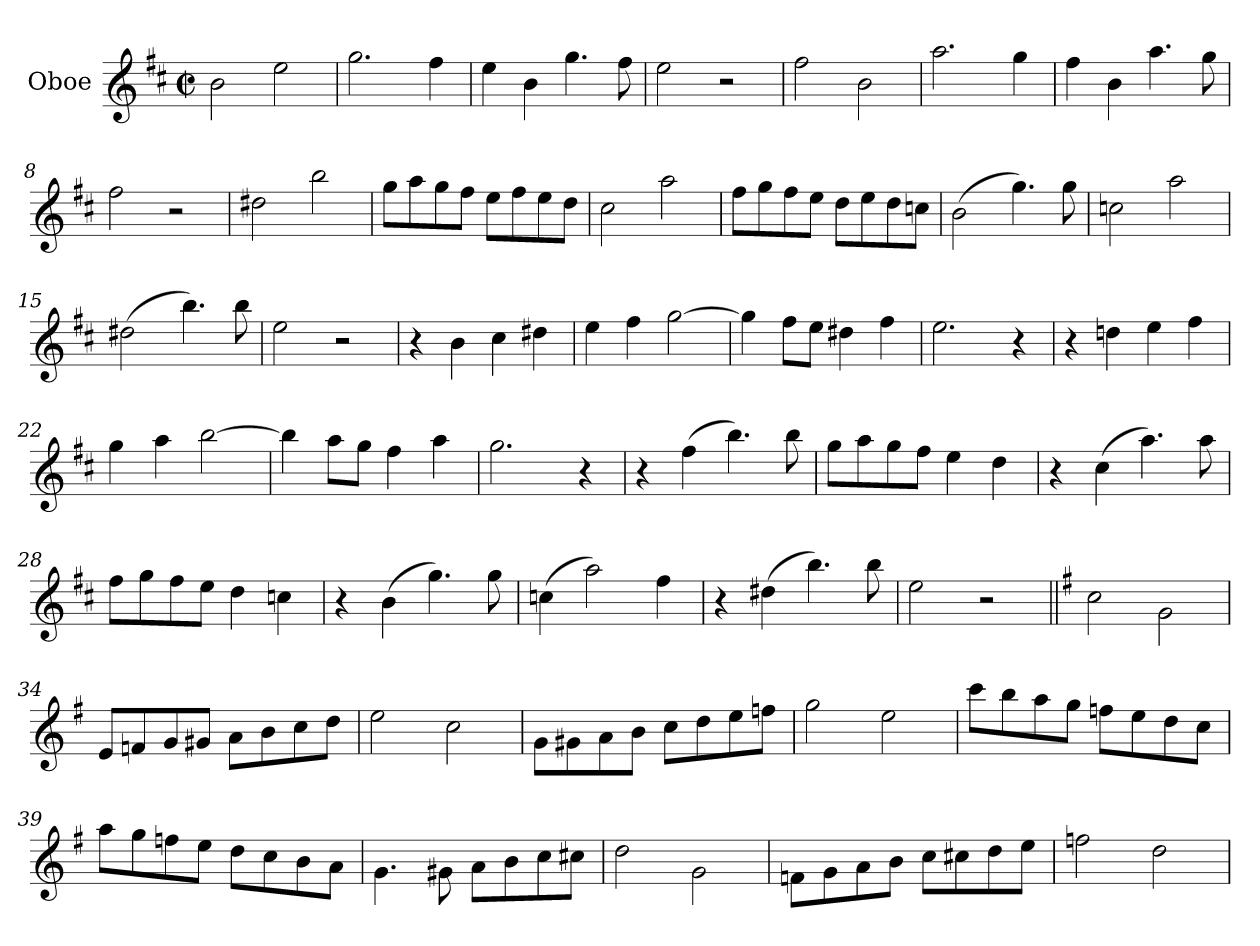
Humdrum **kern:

**kern
*part1
*staff1
*I"Oboe
*I'Ob
*clefG2
*k[f#c#]
*M2/2
*met(c|)
=1
2b\
2ee\
=2
2.gg\
4ff#\
=3
4ee\
4b\
4.gg\
8ff#\
=4
2ee\
2r
=5
2ff#\
2b\
=6
2.aa\
4gg\
=7
4ff#\
4b\
4.aa\
8gg\
=8
2ff#\
2r
=9
2dd#X\
2bb\
=10
8gg\L
8aa\
8gg\
8ff#\J
8ee\L
8ff#\
8ee\
8dd\J
=11
2cc#\
2aa\
!!LO:LB:g=z
=12
8ff#\L
8gg\
8ff#\
8ee\J
8dd\L
8ee\
8dd\
8ccn\J
=13
(>2b\
4.gg\)
8gg\
=14
2ccn\
2aa\
=15
(>2dd#X\
4.bb\)
8bb\
=16
2ee\
2r
=17
4r
4b\
4cc#\
4dd#X\
=18
4ee\
4ff#\
[2gg\
=19
4gg\]
8ff#\L
8ee\J
4dd#X\
4ff#\
=20
2.ee\
4r
!!LO:LB:g=z
=21
4r
4ddni\
4ee\
4ff#\
=22
4gg\
4aa\
[2bb\
=23
4bb\]
8aa\L
8gg\J
4ff#\
4aa\
=24
2.gg\
4r
=25
4r
(>4ff#\
4.bb\)
8bb\
=26
8gg\L
8aa\
8gg\
8ff#\J
4ee\
4dd\
=27
4r
(>4cc#\
4.aa\)
8aa\
=28
8ff#\L
8gg\
8ff#\
8ee\J
4dd\
4ccn\
!!LO:LB:g=z
=29
4r
(>4b\
4.gg\)
8gg\
=30
(>4ccn\
2aa\)
4ff#\
=31
4r
(>4dd#X\
4.bb\)
8bb\
=32
2ee\
2r
=33||
*k[f#]
2cc\
2g\
=34
8e/L
8fn/
8g/
8g#X/J
8a\L
8b\
8cc\
8dd\J
=35
2ee\
2cc\
=36
8g\L
8g#X\
8a\
8b\J
8cc\L
8dd\
8ee\
8ffn\J
=37
2gg\
2ee\
!!LO:LB:g=z
=38
8ccc\L
8bb\
8aa\
8gg\J
8ffn\L
8ee\
8dd\
8cc\J
=39
8aa\L
8gg\
8ffn\
8ee\J
8dd\L
8cc\
8b\
8a\J
=40
4.g\
8g#X\
8a\L
8b\
8cc\
8cc#X\J
=41
2dd\
2g\
=42
8fn\L
8g\
8a\
8b\J
8cc\L
8cc#X\
8dd\
8ee\J
=43
2ffn\
2dd\
=
*-
